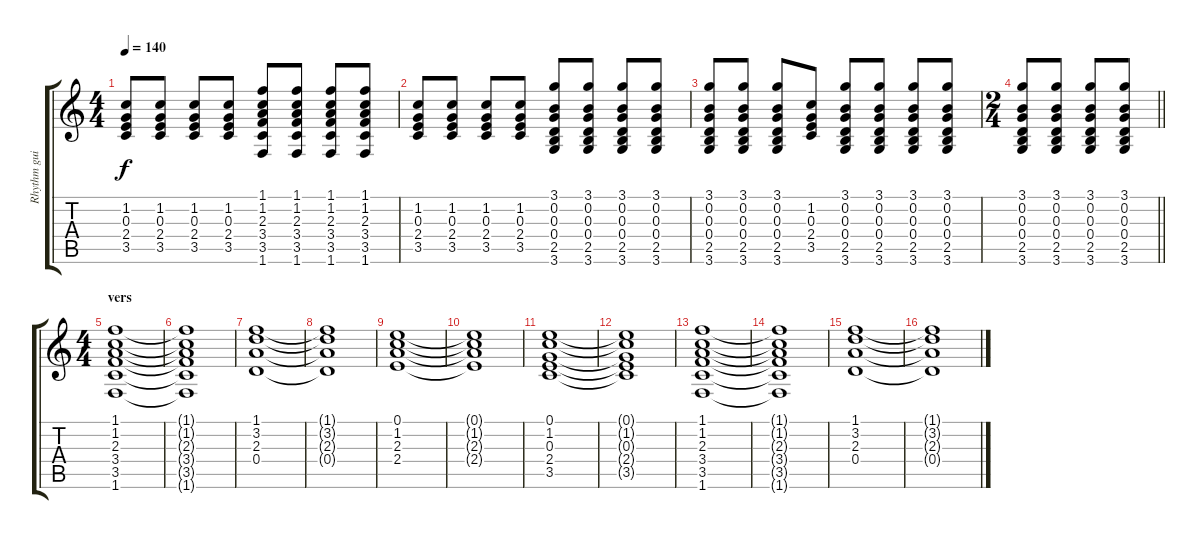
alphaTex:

\track ("Rhythm guitar" "Rhythm gui") {instrument distortionguitar}
\staff {score tabs}
\tuning (E4 B3 G3 D3 A2 E2) {hide}
\ts (4 4)
\tempo 140
\clef g2
\ks c
(1.2 0.3 2.4 3.5).8{dy f} (1.2 0.3 2.4 3.5).8 (1.2 0.3 2.4 3.5).8 (1.2 0.3 2.4 3.5).8 (1.1 1.2 2.3 3.4 3.5 1.6).8 (1.1 1.2 2.3 3.4 3.5 1.6).8 (1.1 1.2 2.3 3.4 3.5 1.6).8 (1.1 1.2 2.3 3.4 3.5 1.6).8 |
(1.2 0.3 2.4 3.5).8 (1.2 0.3 2.4 3.5).8 (1.2 0.3 2.4 3.5).8 (1.2 0.3 2.4 3.5).8 (3.1 0.2 0.3 0.4 2.5 3.6).8 (3.1 0.2 0.3 0.4 2.5 3.6).8 (3.1 0.2 0.3 0.4 2.5 3.6).8 (3.1 0.2 0.3 0.4 2.5 3.6).8 |
(3.1 0.2 0.3 0.4 2.5 3.6).8 (3.1 0.2 0.3 0.4 2.5 3.6).8 (3.1 0.2 0.3 0.4 2.5 3.6).8 (1.2 0.3 2.4 3.5).8 (3.1 0.2 0.3 0.4 2.5 3.6).8 (3.1 0.2 0.3 0.4 2.5 3.6).8 (3.1 0.2 0.3 0.4 2.5 3.6).8 (3.1 0.2 0.3 0.4 2.5 3.6).8 |
\ts (2 4)
\barLineRight lightlight
(3.1 0.2 0.3 0.4 2.5 3.6).8 (3.1 0.2 0.3 0.4 2.5 3.6).8 (3.1 0.2 0.3 0.4 2.5 3.6).8 (3.1 0.2 0.3 0.4 2.5 3.6).8 |
\ts (4 4)
\section ("" "vers")
(1.1 1.2 2.3 3.4 3.5 1.6).1 |
(1.1{t} 1.2{t} 2.3{t} 3.4{t} 3.5{t} 1.6{t}).1 |
(1.1 3.2 2.3 0.4).1 |
(1.1{t} 3.2{t} 2.3{t} 0.4{t}).1 |
(0.1 1.2 2.3 2.4).1 |
(0.1{t} 1.2{t} 2.3{t} 2.4{t}).1 |
(0.1 1.2 0.3 2.4 3.5).1 |
(0.1{t} 1.2{t} 0.3{t} 2.4{t} 3.5{t}).1 |
(1.1 1.2 2.3 3.4 3.5 1.6).1 |
(1.1{t} 1.2{t} 2.3{t} 3.4{t} 3.5{t} 1.6{t}).1 |
(1.1 3.2 2.3 0.4).1 |
(1.1{t} 3.2{t} 2.3{t} 0.4{t}).1
